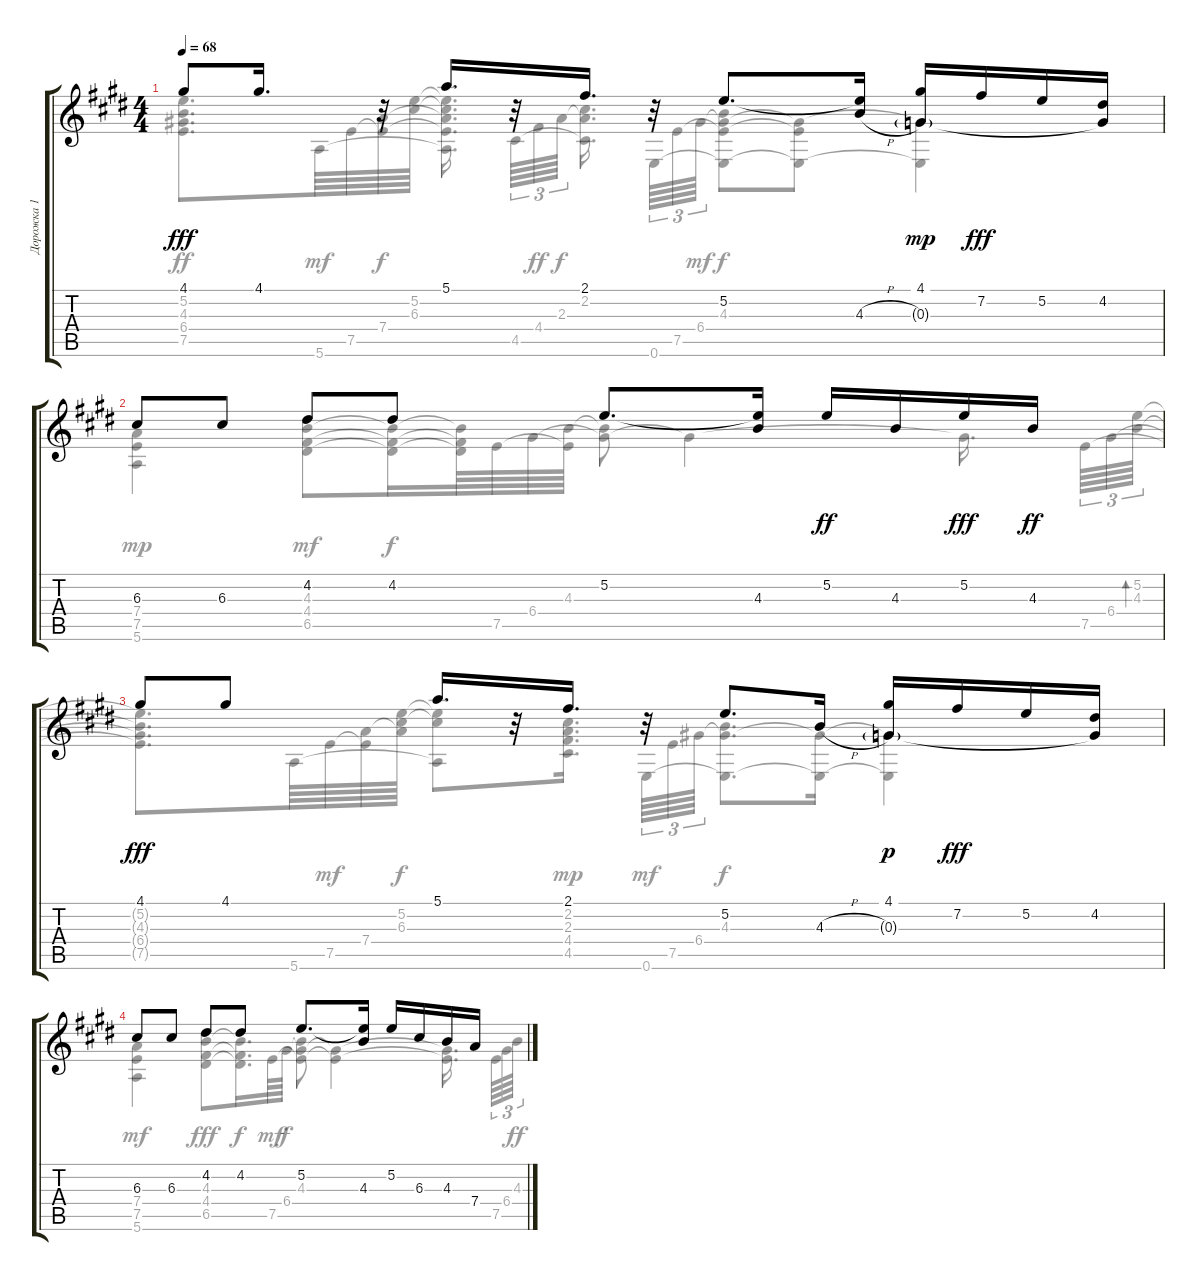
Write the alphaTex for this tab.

\track ("Дорожка 1" "Дорожка 1") {instrument acousticguitarnylon}
\staff {score tabs}
\tuning (E4 B3 G3 D3 A2 E2) {hide}
\voice
\ts (4 4)
\tempo 68
\clef g2
\ks c#minor
4.1.8{dy fff} 4.1.16{d} r.32 5.1.16{d} r.32 2.1.16{d} r.32 5.2.8{d} (5.2{t} 4.3{h}).16 (4.1 0.3{g}).16{dy mp} 7.2.16{dy fff} 5.2.16 (4.2 0.3{t}).16 |
6.3.8 6.3.8 4.2.8 4.2.8 5.2.8{d} (5.2{t} 4.3).16 5.2.16{dy ff} 4.3.16 5.2.16{dy fff} 4.3.16{dy ff} |
4.1.8{dy fff} 4.1.8 5.1.16{d} r.32 2.1.16{d} r.32 5.2.8{d} 4.3{h}.16 (4.1 0.3{g}).16{dy p} 7.2.16{dy fff} 5.2.16 (4.2 0.3{t}).16 |
6.3.8 6.3.8 4.2.8 4.2.8 5.2.8{d} (5.2{t} 4.3).16 5.2.16 6.3.16 4.3.16 7.4.16
\voice
\clef g2
\ottava regular
\simile none
\ks c#minor
(5.2 4.3{t} 6.4{t} 7.5{t}).8{d dy ff} 5.6.64{dy mf} 7.5.64 (7.4 7.5{t}).64{dy f} (5.2 6.3).64 (5.2{t} 6.3{t} 7.4{t} 7.5{t} 5.6{t}).16{d beam splitsecondary} 4.5.64{tu (3 2)} 4.4.64{tu (3 2) dy ff} 2.3.64{tu (3 2) dy f beam splitsecondary} (2.2 2.3{t} 4.5{t}).16{d beam splitsecondary} 0.6.64{tu (3 2)} 7.5.64{tu (3 2)} 6.4.64{tu (3 2) dy mf} (4.3 6.4{t} 7.5{t} 0.6{t}).8{dy f} (6.4{t} 7.5{t} 0.6{t}).8 (6.4{t} 0.6{t}).4 |
(7.4 7.5 5.6).4{dy mp} (4.2 4.3 4.4 6.5).8{dy mf} (4.3{t} 4.4{t} 6.5{t}).16{dy f} (4.3{t} 4.4{t} 6.5{t}).64 7.5.64 6.4.64 (4.3 7.5{t}).64 (4.3{t} 6.4{t}).8 6.4{t}.4 6.4{t}.16{d beam splitsecondary} 7.5.64{tu (3 2)} 6.4.64{tu (3 2)} (5.2 4.3).64{tu (3 2) bd 480} |
(5.2{t} 4.3{t} 6.4{t} 7.5{t}).8{d} 5.6.64 7.5.64{dy mf} (7.4 7.5{t}).64 (5.2 6.3 7.4{t}).64{dy f} (5.2{t} 6.3{t} 5.6{t}).8 (2.2 2.3 4.4 4.5).16{d dy mp beam splitsecondary} 0.6.64{tu (3 2) dy mf} 7.5.64{tu (3 2)} 6.4.64{tu (3 2)} (4.3 6.4{t} 0.6{t}).8{d dy f} (6.4{t} 0.6{t}).16 (6.4{t} 0.6{t}).4 |
(7.4 7.5 5.6).4{dy mf} (4.2 4.3 4.4 6.5).8{dy fff} (4.3{t} 4.4{t} 6.5{t}).16{d dy f} 7.5.64{dy mf} 6.4.64{dy f} (4.3 6.4{t} 7.5{t}).8 (6.4{t} 7.5{t}).4 (6.4{t} 7.5{t}).16{d beam splitsecondary} 7.5.64{tu (3 2)} 6.4.64{tu (3 2)} 4.3.64{tu (3 2) dy ff}
